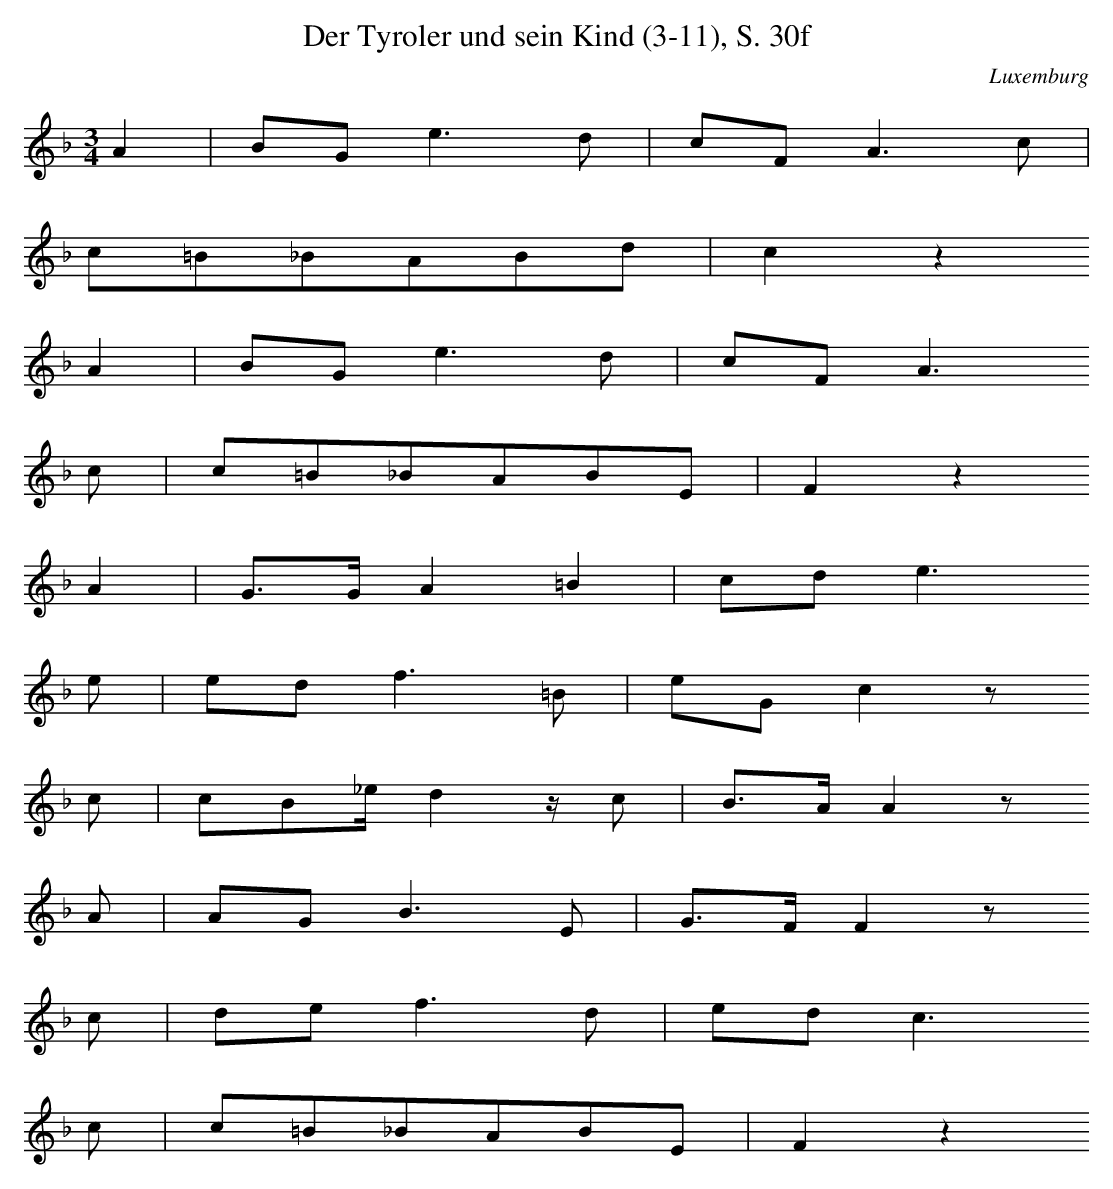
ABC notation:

X:1
T: Der Tyroler und sein Kind (3-11), S. 30f
O: Luxemburg
M: 3/4
L: 1/16
K: F
A4 | B2G2e6d2 | c2F2A6c2 |
c2=B2_B2A2B2d2 | c4z4
A4 | B2G2e6d2 | c2F2A6
c2 | c2=B2_B2A2B2E2 | F4z4
A4 | G3GA4=B4 | c2d2e6
e2 | e2d2f6=B2 | e2G2c4z2
c2 | c2B2_ed4zc2 | B3AA4z2
A2 | A2G2B6E2 | G3FF4z2
c2 | d2e2f6d2 | e2d2c6
c2 | c2=B2_B2A2B2E2 | F4z4
